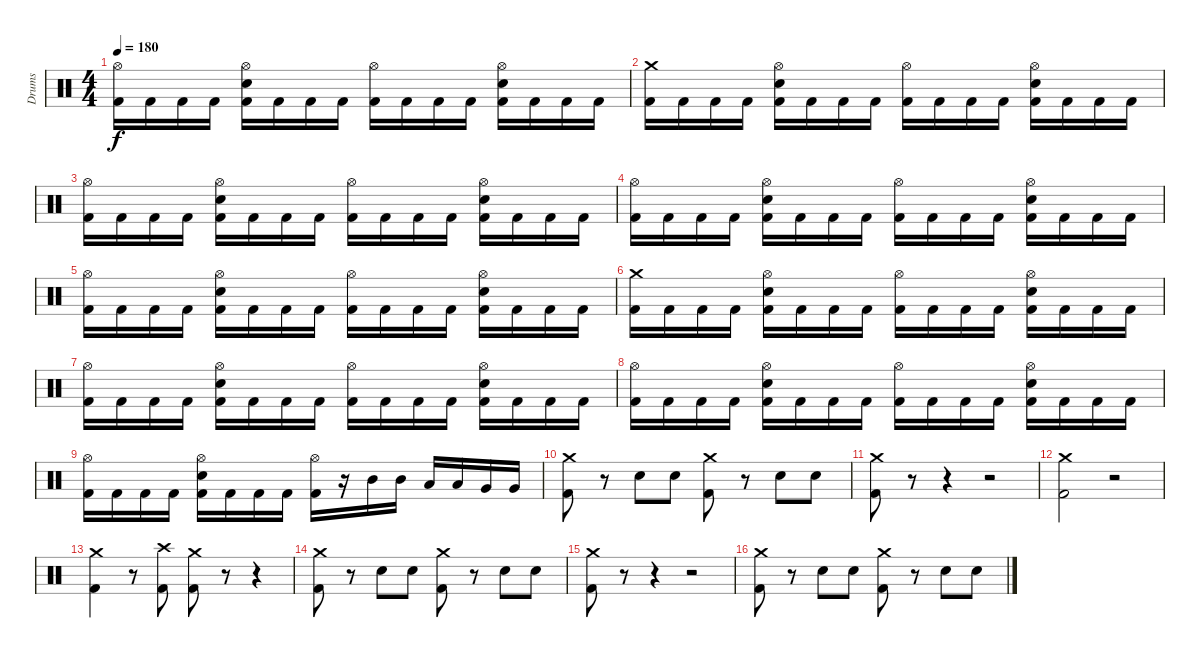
\track ("Drums" "Drums") {instrument percussion}
\staff {score}
\articulation defaults
\ts (4 4)
\tempo 180
\clef neutral
\ks c
("Hi-Hat (open)" "Kick (hit) 2").16{dy f} "Kick (hit) 2".16 "Kick (hit) 2".16 "Kick (hit) 2".16 ("Hi-Hat (open)" "Snare (hit) 2" "Kick (hit) 2").16 "Kick (hit) 2".16 "Kick (hit) 2".16 "Kick (hit) 2".16 ("Hi-Hat (open)" "Kick (hit) 2").16 "Kick (hit) 2".16 "Kick (hit) 2".16 "Kick (hit) 2".16 ("Hi-Hat (open)" "Snare (hit) 2" "Kick (hit) 2").16 "Kick (hit) 2".16 "Kick (hit) 2".16 "Kick (hit) 2".16 |
("Crash medium (hit)" "Kick (hit) 2").16 "Kick (hit) 2".16 "Kick (hit) 2".16 "Kick (hit) 2".16 ("Hi-Hat (open)" "Snare (hit) 2" "Kick (hit) 2").16 "Kick (hit) 2".16 "Kick (hit) 2".16 "Kick (hit) 2".16 ("Hi-Hat (open)" "Kick (hit) 2").16 "Kick (hit) 2".16 "Kick (hit) 2".16 "Kick (hit) 2".16 ("Hi-Hat (open)" "Snare (hit) 2" "Kick (hit) 2").16 "Kick (hit) 2".16 "Kick (hit) 2".16 "Kick (hit) 2".16 |
("Hi-Hat (open)" "Kick (hit) 2").16 "Kick (hit) 2".16 "Kick (hit) 2".16 "Kick (hit) 2".16 ("Hi-Hat (open)" "Snare (hit) 2" "Kick (hit) 2").16 "Kick (hit) 2".16 "Kick (hit) 2".16 "Kick (hit) 2".16 ("Hi-Hat (open)" "Kick (hit) 2").16 "Kick (hit) 2".16 "Kick (hit) 2".16 "Kick (hit) 2".16 ("Hi-Hat (open)" "Snare (hit) 2" "Kick (hit) 2").16 "Kick (hit) 2".16 "Kick (hit) 2".16 "Kick (hit) 2".16 |
("Hi-Hat (open)" "Kick (hit) 2").16 "Kick (hit) 2".16 "Kick (hit) 2".16 "Kick (hit) 2".16 ("Hi-Hat (open)" "Snare (hit) 2" "Kick (hit) 2").16 "Kick (hit) 2".16 "Kick (hit) 2".16 "Kick (hit) 2".16 ("Hi-Hat (open)" "Kick (hit) 2").16 "Kick (hit) 2".16 "Kick (hit) 2".16 "Kick (hit) 2".16 ("Hi-Hat (open)" "Snare (hit) 2" "Kick (hit) 2").16 "Kick (hit) 2".16 "Kick (hit) 2".16 "Kick (hit) 2".16 |
("Hi-Hat (open)" "Kick (hit) 2").16 "Kick (hit) 2".16 "Kick (hit) 2".16 "Kick (hit) 2".16 ("Hi-Hat (open)" "Snare (hit) 2" "Kick (hit) 2").16 "Kick (hit) 2".16 "Kick (hit) 2".16 "Kick (hit) 2".16 ("Hi-Hat (open)" "Kick (hit) 2").16 "Kick (hit) 2".16 "Kick (hit) 2".16 "Kick (hit) 2".16 ("Hi-Hat (open)" "Snare (hit) 2" "Kick (hit) 2").16 "Kick (hit) 2".16 "Kick (hit) 2".16 "Kick (hit) 2".16 |
("Crash medium (hit)" "Kick (hit) 2").16 "Kick (hit) 2".16 "Kick (hit) 2".16 "Kick (hit) 2".16 ("Hi-Hat (open)" "Snare (hit) 2" "Kick (hit) 2").16 "Kick (hit) 2".16 "Kick (hit) 2".16 "Kick (hit) 2".16 ("Hi-Hat (open)" "Kick (hit) 2").16 "Kick (hit) 2".16 "Kick (hit) 2".16 "Kick (hit) 2".16 ("Hi-Hat (open)" "Snare (hit) 2" "Kick (hit) 2").16 "Kick (hit) 2".16 "Kick (hit) 2".16 "Kick (hit) 2".16 |
("Hi-Hat (open)" "Kick (hit) 2").16 "Kick (hit) 2".16 "Kick (hit) 2".16 "Kick (hit) 2".16 ("Hi-Hat (open)" "Snare (hit) 2" "Kick (hit) 2").16 "Kick (hit) 2".16 "Kick (hit) 2".16 "Kick (hit) 2".16 ("Hi-Hat (open)" "Kick (hit) 2").16 "Kick (hit) 2".16 "Kick (hit) 2".16 "Kick (hit) 2".16 ("Hi-Hat (open)" "Snare (hit) 2" "Kick (hit) 2").16 "Kick (hit) 2".16 "Kick (hit) 2".16 "Kick (hit) 2".16 |
("Hi-Hat (open)" "Kick (hit) 2").16 "Kick (hit) 2".16 "Kick (hit) 2".16 "Kick (hit) 2".16 ("Hi-Hat (open)" "Snare (hit) 2" "Kick (hit) 2").16 "Kick (hit) 2".16 "Kick (hit) 2".16 "Kick (hit) 2".16 ("Hi-Hat (open)" "Kick (hit) 2").16 "Kick (hit) 2".16 "Kick (hit) 2".16 "Kick (hit) 2".16 ("Hi-Hat (open)" "Snare (hit) 2" "Kick (hit) 2").16 "Kick (hit) 2".16 "Kick (hit) 2".16 "Kick (hit) 2".16 |
("Hi-Hat (open)" "Kick (hit) 2").16 "Kick (hit) 2".16 "Kick (hit) 2".16 "Kick (hit) 2".16 ("Hi-Hat (open)" "Snare (hit) 2" "Kick (hit) 2").16 "Kick (hit) 2".16 "Kick (hit) 2".16 "Kick (hit) 2".16 ("Hi-Hat (open)" "Kick (hit) 2").16 r.16 "Mid Tom (hit)".16 "Mid Tom (hit)".16 "Low Tom (hit)".16 "Low Tom (hit)".16 "Very Low Tom (hit)".16 "Very Low Tom (hit)".16 |
("Crash medium (hit)" "Kick (hit) 2").8 r.8 "Snare (hit) 2".8 "Snare (hit) 2".8 ("Crash medium (hit)" "Kick (hit) 2").8 r.8 "Snare (hit) 2".8 "Snare (hit) 2".8 |
("Crash medium (hit)" "Kick (hit) 2").8 r.8 r.4 r.2 |
("Crash medium (hit)" "Kick (hit) 2").2 r.2 |
("Crash medium (hit)" "Kick (hit) 2").4 r.8 ("Crash high (hit)" "Kick (hit) 2").8 ("Crash medium (hit)" "Kick (hit) 2").8 r.8 r.4 |
("Crash medium (hit)" "Kick (hit) 2").8 r.8 "Snare (hit) 2".8 "Snare (hit) 2".8 ("Crash medium (hit)" "Kick (hit) 2").8 r.8 "Snare (hit) 2".8 "Snare (hit) 2".8 |
("Crash medium (hit)" "Kick (hit) 2").8 r.8 r.4 r.2 |
("Crash medium (hit)" "Kick (hit) 2").8 r.8 "Snare (hit) 2".8 "Snare (hit) 2".8 ("Crash medium (hit)" "Kick (hit) 2").8 r.8 "Snare (hit) 2".8 "Snare (hit) 2".8
